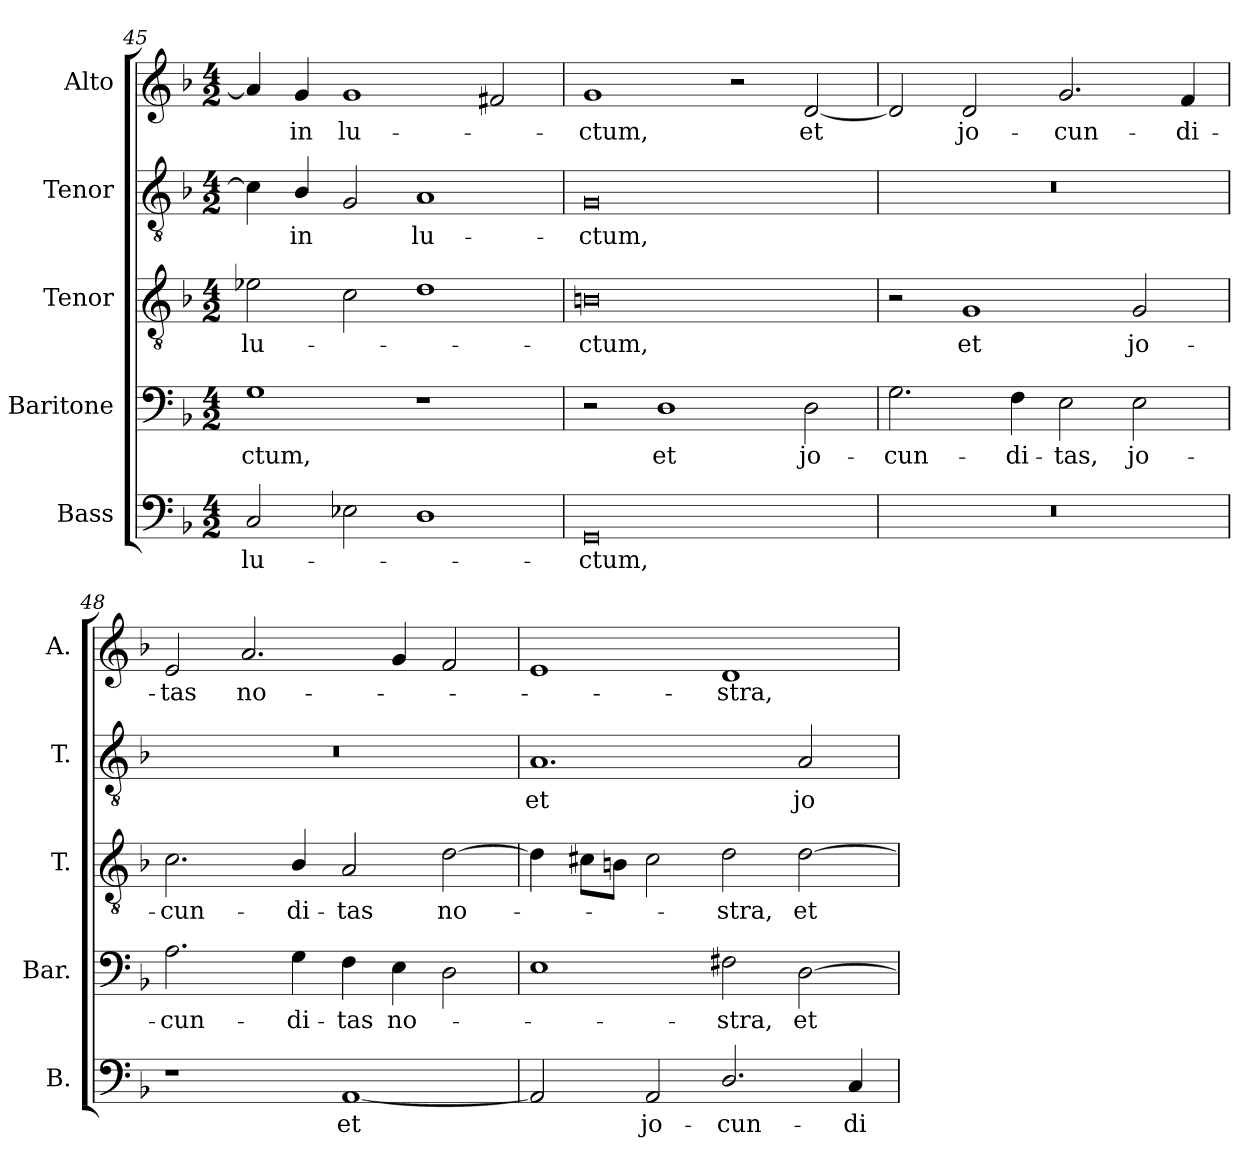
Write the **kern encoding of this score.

**kern	**text	**kern	**text	**kern	**text	**kern	**text	**kern	**text
*part5	*part5	*part4	*part4	*part3	*part3	*part2	*part2	*part1	*part1
*staff5	*staff5	*staff4	*staff4	*staff3	*staff3	*staff2	*staff2	*staff1	*staff1
*I"Bass	*	*I"Baritone	*	*I"Tenor	*	*I"Tenor	*	*I"Alto	*
*I'B.	*	*I'Bar.	*	*I'T.	*	*I'T.	*	*I'A.	*
*clefF4	*	*clefF4	*	*clefGv2	*	*clefGv2	*	*clefG2	*
*	*	*	*	*ITrd7c12	*	*ITrd7c12	*	*	*
*k[b-]	*	*k[b-]	*	*k[b-]	*	*k[b-]	*	*k[b-]	*
*F:	*	*F:	*	*F:	*	*F:	*	*F:	*
*M4/2	*	*M4/2	*	*M4/2	*	*M4/2	*	*M4/2	*
=45	=45	=45	=45	=45	=45	=45	=45	=45	=45
!	!LO:LY:b:color=#000000	!	!	!	!	!	!	!	!
!	!	!	!LO:LY:b:color=#000000	!	!	!	!	!	!
!	!	!	!	!	!LO:LY:b:color=#000000	!	!	!	!
2Ci/	lu-	1Gi	-ctum,	2E-Xi\	lu-	4Ci\]	.	4ai/]	.
!	!	!	!	!	!	!	!LO:LY:b:color=#000000	!	!
!	!	!	!	!	!	!	!	!	!LO:LY:b:color=#000000
.	.	.	.	.	.	4BB-i/	in	4gi/	in
!	!	!	!	!	!	!	!	!	!LO:LY:b:color=#000000
2E-Xi\	.	.	.	2Ci\	.	2GGi/	.	1gi	lu-
!	!	!	!	!	!	!	!LO:LY:b:color=#000000	!	!
1Di	.	1r	.	1Di	.	1AAi	lu-	.	.
.	.	.	.	.	.	.	.	2f#Xi/	.
!!LO:PB:g=z
=46	=46	=46	=46	=46	=46	=46	=46	=46	=46
!	!LO:LY:b:color=#000000	!	!	!	!	!	!	!	!
!	!	!	!	!	!LO:LY:b:color=#000000	!	!	!	!
!	!	!	!	!	!	!	!LO:LY:b:color=#000000	!	!
!	!	!	!	!	!	!	!	!	!LO:LY:b:color=#000000
0GGi	-ctum,	2r	.	0BBni	-ctum,	0GGi	-ctum,	1gi	-ctum,
!	!	!	!LO:LY:b:color=#000000	!	!	!	!	!	!
.	.	1Di	et	.	.	.	.	.	.
.	.	.	.	.	.	.	.	2r	.
!	!	!	!LO:LY:b:color=#000000	!	!	!	!	!	!
!	!	!	!	!	!	!	!	!	!LO:LY:b:color=#000000
.	.	2Di\	jo-	.	.	.	.	[2di/	et
=47	=47	=47	=47	=47	=47	=47	=47	=47	=47
!LO:N:vis=1	!	!	!	!	!	!	!	!	!
!	!	!	!LO:LY:b:color=#000000	!	!	!LO:N:vis=1	!	!	!
0r	.	2.Gi\	-cun-	2r	.	0r	.	2di/]	.
!	!	!	!	!	!LO:LY:b:color=#000000	!	!	!	!
!	!	!	!	!	!	!	!	!	!LO:LY:b:color=#000000
.	.	.	.	1GGi	et	.	.	2di/	jo-
!	!	!	!LO:LY:b:color=#000000	!	!	!	!	!	!
.	.	4Fi\	-di-	.	.	.	.	.	.
!	!	!	!LO:LY:b:color=#000000	!	!	!	!	!	!
!	!	!	!	!	!	!	!	!	!LO:LY:b:color=#000000
.	.	2Ei\	-tas,	.	.	.	.	2.gi/	-cun-
!	!	!	!LO:LY:b:color=#000000	!	!	!	!	!	!
!	!	!	!	!	!LO:LY:b:color=#000000	!	!	!	!
.	.	2Ei\	jo-	2GGi/	jo-	.	.	.	.
!	!	!	!	!	!	!	!	!	!LO:LY:b:color=#000000
.	.	.	.	.	.	.	.	4fi/	-di-
=48	=48	=48	=48	=48	=48	=48	=48	=48	=48
!	!	!	!LO:LY:b:color=#000000	!	!	!	!	!	!
!	!	!	!	!	!LO:LY:b:color=#000000	!LO:N:vis=1	!	!	!
!	!	!	!	!	!	!	!	!	!LO:LY:b:color=#000000
1r	.	2.Ai\	-cun-	2.Ci\	-cun-	0r	.	2ei/	-tas
!	!	!	!	!	!	!	!	!	!LO:LY:b:color=#000000
.	.	.	.	.	.	.	.	2.ai/	no-
!	!	!	!LO:LY:b:color=#000000	!	!	!	!	!	!
!	!	!	!	!	!LO:LY:b:color=#000000	!	!	!	!
.	.	4Gi\	-di-	4BB-i/	-di-	.	.	.	.
!	!LO:LY:b:color=#000000	!	!	!	!	!	!	!	!
!	!	!	!LO:LY:b:color=#000000	!	!	!	!	!	!
!	!	!	!	!	!LO:LY:b:color=#000000	!	!	!	!
[1AAi	et	4Fi\	-tas	2AAi/	-tas	.	.	.	.
!	!	!	!LO:LY:b:color=#000000	!	!	!	!	!	!
.	.	4Ei\	no-	.	.	.	.	4gi/	.
!	!	!	!	!	!LO:LY:b:color=#000000	!	!	!	!
.	.	2Di\	.	[2Di\	no-	.	.	2fi/	.
=49	=49	=49	=49	=49	=49	=49	=49	=49	=49
!	!	!	!	!	!	!	!LO:LY:b:color=#000000	!	!
2AAi/]	.	1Ei	.	4Di\]	.	1.AAi	et	1ei	.
.	.	.	.	8C#Xi\L	.	.	.	.	.
.	.	.	.	8BBni\J	.	.	.	.	.
!	!LO:LY:b:color=#000000	!	!	!	!	!	!	!	!
2AAi/	jo-	.	.	2C#i\	.	.	.	.	.
!	!LO:LY:b:color=#000000	!	!	!	!	!	!	!	!
!	!	!	!LO:LY:b:color=#000000	!	!	!	!	!	!
!	!	!	!	!	!LO:LY:b:color=#000000	!	!	!	!
!	!	!	!	!	!	!	!	!	!LO:LY:b:color=#000000
2.Di/	-cun-	2F#Xi\	-stra,	2Di\	-stra,	.	.	1di	-stra,
!	!	!	!LO:LY:b:color=#000000	!	!	!	!	!	!
!	!	!	!	!	!LO:LY:b:color=#000000	!	!	!	!
!	!	!	!	!	!	!	!LO:LY:b:color=#000000	!	!
.	.	[2Di\	et	[2Di\	et	2AAi/	jo-	.	.
!	!LO:LY:b:color=#000000	!	!	!	!	!	!	!	!
4Ci/	-di-	.	.	.	.	.	.	.	.
=	=	=	=	=	=	=	=	=	=
*-	*-	*-	*-	*-	*-	*-	*-	*-	*-
